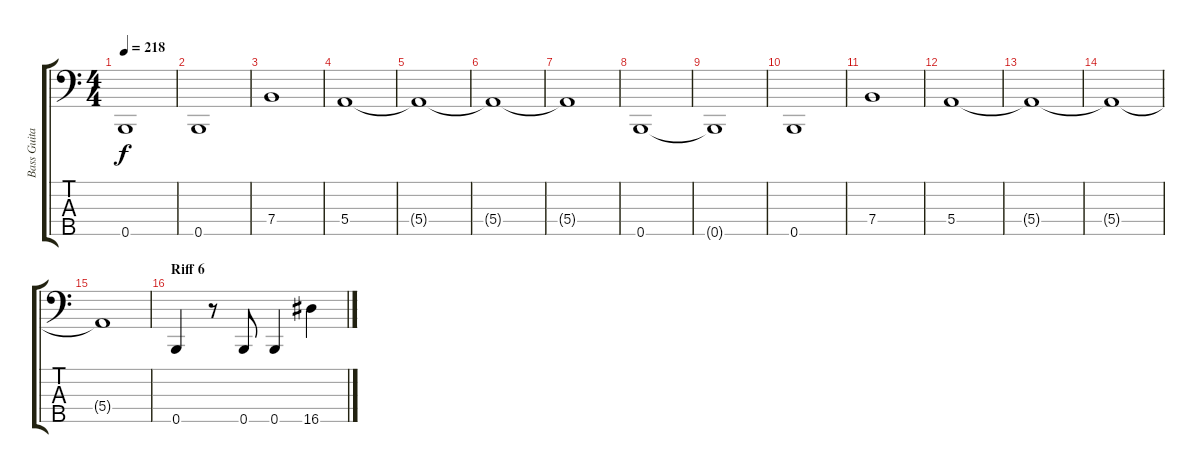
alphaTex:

\track ("Bass Guitar" "Bass Guita") {instrument electricbasspick}
\staff {score tabs}
\tuning (G2 D2 A1 E1 B0) {hide}
\ts (4 4)
\tempo 218
\clef f4
\ks c
0.5{t}.1{dy f} |
0.5.1 |
7.4.1 |
5.4.1 |
5.4{t}.1 |
5.4{t}.1 |
5.4{t}.1 |
0.5.1 |
0.5{t}.1 |
0.5.1 |
7.4.1 |
5.4.1 |
5.4{t}.1 |
5.4{t}.1 |
5.4{t}.1 |
\section ("" "Riff 6")
0.5.4 r.8 0.5.8 0.5.4 16.5.4
